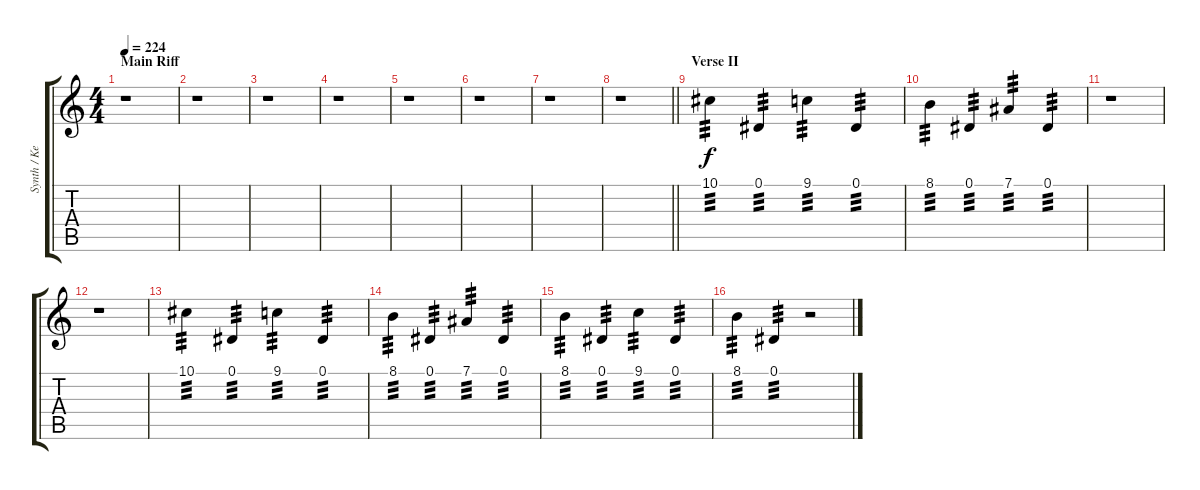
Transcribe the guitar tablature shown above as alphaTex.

\track ("Synth / Keyboard II" "Synth / Ke") {instrument fx8scifi}
\staff {score tabs}
\tuning (Eb4 Bb3 Gb3 Db3 Ab2 Db2) {hide}
\ts (4 4)
\section ("" "Main Riff")
\tempo 224
\clef g2
\ks c
r.1{dy f} |
r.1 |
r.1 |
r.1 |
r.1 |
r.1 |
r.1 |
\barLineRight lightlight
r.1 |
\section ("" "Verse II")
10.1.4{tp 3} 0.1.4{tp 3} 9.1.4{tp 3} 0.1.4{tp 3} |
8.1.4{tp 3} 0.1.4{tp 3} 7.1.4{tp 3} 0.1.4{tp 3} |
r.1 |
r.1 |
10.1.4{tp 3} 0.1.4{tp 3} 9.1.4{tp 3} 0.1.4{tp 3} |
8.1.4{tp 3} 0.1.4{tp 3} 7.1.4{tp 3} 0.1.4{tp 3} |
8.1.4{tp 3} 0.1.4{tp 3} 9.1.4{tp 3} 0.1.4{tp 3} |
8.1.4{tp 3} 0.1.4{tp 3} r.2
